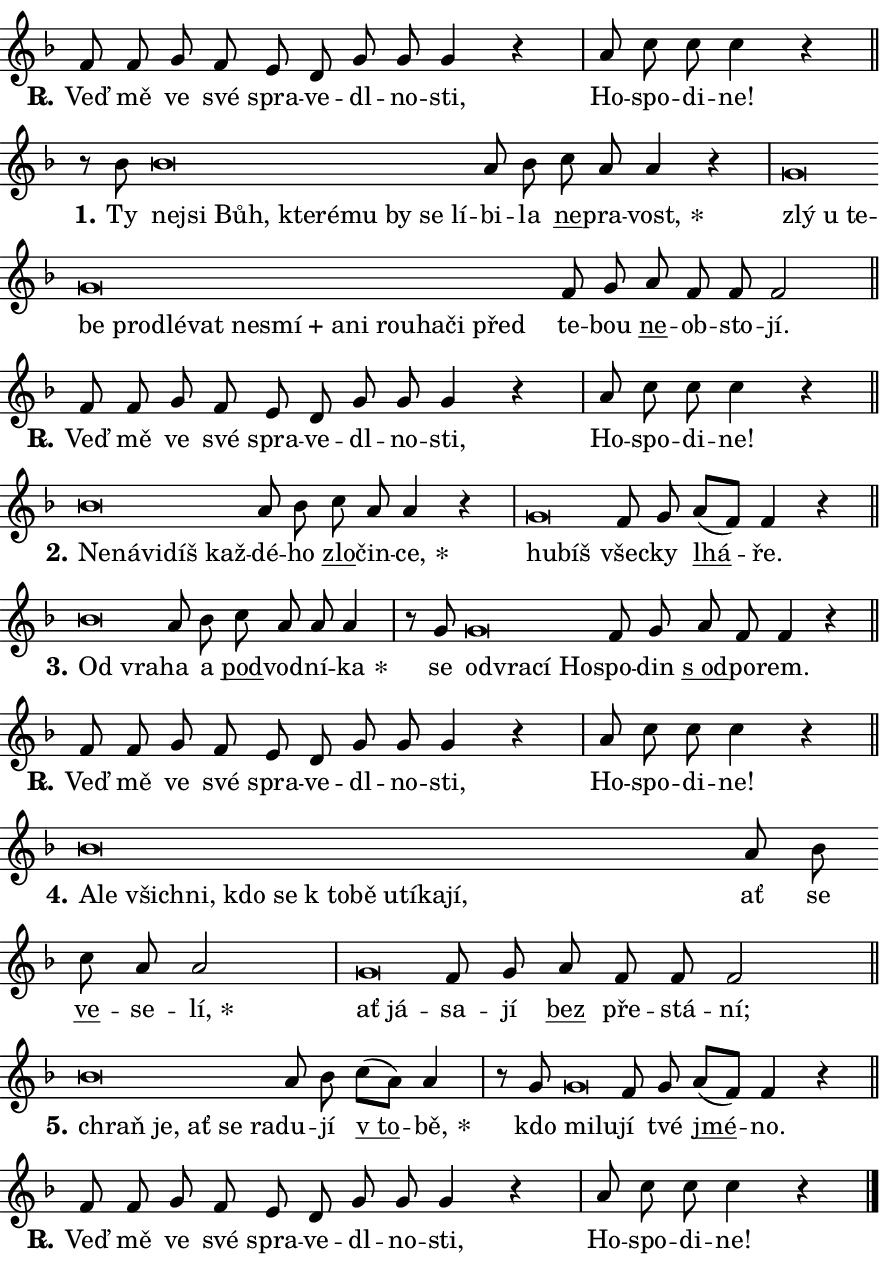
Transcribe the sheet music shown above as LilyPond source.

\version "2.24.0"
\header { tagline = "" }
\paper {
  indent = 0\cm
  top-margin = 0\cm
  right-margin = 0.13\cm % to fit lyric hyphens
  bottom-margin = 0\cm
  left-margin = 0\cm
  paper-width = 15\cm
  page-breaking = #ly:one-page-breaking
  system-system-spacing.basic-distance = #11
  score-system-spacing.basic-distance = #11
  ragged-last = ##f
}


%% Author: Thomas Morley
%% https://lists.gnu.org/archive/html/lilypond-user/2020-05/msg00002.html
#(define (line-position grob)
"Returns position of @var[grob} in current system:
   @code{'start}, if at first time-step
   @code{'end}, if at last time-step
   @code{'middle} otherwise
"
  (let* ((col (ly:item-get-column grob))
         (ln (ly:grob-object col 'left-neighbor))
         (rn (ly:grob-object col 'right-neighbor))
         (col-to-check-left (if (ly:grob? ln) ln col))
         (col-to-check-right (if (ly:grob? rn) rn col))
         (break-dir-left
           (and
             (ly:grob-property col-to-check-left 'non-musical #f)
             (ly:item-break-dir col-to-check-left)))
         (break-dir-right
           (and
             (ly:grob-property col-to-check-right 'non-musical #f)
             (ly:item-break-dir col-to-check-right))))
        (cond ((eqv? 1 break-dir-left) 'start)
              ((eqv? -1 break-dir-right) 'end)
              (else 'middle))))

#(define (tranparent-at-line-position vctor)
  (lambda (grob)
  "Relying on @code{line-position} select the relevant enry from @var{vctor}.
Used to determine transparency,"
    (case (line-position grob)
      ((end) (not (vector-ref vctor 0)))
      ((middle) (not (vector-ref vctor 1)))
      ((start) (not (vector-ref vctor 2))))))

noteHeadBreakVisibility =
#(define-music-function (break-visibility)(vector?)
"Makes @code{NoteHead}s transparent relying on @var{break-visibility}"
#{
  \override NoteHead.transparent =
    #(tranparent-at-line-position break-visibility)
#})

#(define delete-ledgers-for-transparent-note-heads
  (lambda (grob)
    "Reads whether a @code{NoteHead} is transparent.
If so this @code{NoteHead} is removed from @code{'note-heads} from
@var{grob}, which is supposed to be @code{LedgerLineSpanner}.
As a result ledgers are not printed for this @code{NoteHead}"
    (let* ((nhds-array (ly:grob-object grob 'note-heads))
           (nhds-list
             (if (ly:grob-array? nhds-array)
                 (ly:grob-array->list nhds-array)
                 '()))
           ;; Relies on the transparent-property being done before
           ;; Staff.LedgerLineSpanner.after-line-breaking is executed.
           ;; This is fragile ...
           (to-keep
             (remove
               (lambda (nhd)
                 (ly:grob-property nhd 'transparent #f))
               nhds-list)))
      ;; TODO find a better method to iterate over grob-arrays, similiar
      ;; to filter/remove etc for lists
      ;; For now rebuilt from scratch
      (set! (ly:grob-object grob 'note-heads)  '())
      (for-each
        (lambda (nhd)
          (ly:pointer-group-interface::add-grob grob 'note-heads nhd))
        to-keep))))

squashNotes = {
  \override NoteHead.X-extent = #'(-0.2 . 0.2)
  \override NoteHead.Y-extent = #'(-0.75 . 0)
  \override NoteHead.stencil =
    #(lambda (grob)
       (let ((pos (ly:grob-property grob 'staff-position)))
         (begin
           (if (< pos -7) (display "ERROR: Lower brevis then expected\n") (display ""))
           (if (<= pos -6) ly:text-interface::print ly:note-head::print))))
}
unSquashNotes = {
  \revert NoteHead.X-extent
  \revert NoteHead.Y-extent
  \revert NoteHead.stencil
}

hideNotes = \noteHeadBreakVisibility #begin-of-line-visible
unHideNotes = \noteHeadBreakVisibility #all-visible

% work-around for resetting accidentals
% https://lilypond.org/doc/v2.23/Documentation/notation/displaying-rhythms#unmetered-music
cadenzaMeasure = {
  \cadenzaOff
  \partial 1024 s1024
  \cadenzaOn
}

#(define-markup-command (accent layout props text) (markup?)
  "Underline accented syllable"
  (interpret-markup layout props
    #{\markup \override #'(offset . 4.3) \underline { #text }#}))

responsum = \markup \concat {
  "R" \hspace #-1.05 \path #0.1 #'((moveto 0 0.07) (lineto 0.9 0.8)) \hspace #0.05 "."
}

spaceSize = #0.6828661417322834 % exact space size for TeX Gyre Schola

\layout {
  \context {
    \Staff
    \remove "Time_signature_engraver"
    \override LedgerLineSpanner.after-line-breaking = #delete-ledgers-for-transparent-note-heads
  }
  \context {
    \Lyrics {
      \override LyricSpace.minimum-distance = \spaceSize
      \override LyricText.font-name = #"TeX Gyre Schola"
      \override LyricText.font-size = 1
      \override StanzaNumber.font-name = #"TeX Gyre Schola Bold"
      \override StanzaNumber.font-size = 1
    }
  }
  \context {
    \Score 
    \override NoteHead.text =
      #(lambda (grob) 
        (let ((pos (ly:grob-property grob 'staff-position)))
          #{\markup {
            \combine
              \halign #-0.55 \raise #(if (= pos -6) 0 0.5) \override #'(thickness . 2) \draw-line #'(3.2 . 0)
              \musicglyph "noteheads.sM1"
          }#}))
  }
}

% magnetic-lyrics.ily
%
%   written by
%     Jean Abou Samra <jean@abou-samra.fr>
%     Werner Lemberg <wl@gnu.org>
%
%   adapted by
%     Jiri Hon <jiri.hon@gmail.com>
%
% Version 2022-Apr-15

% https://www.mail-archive.com/lilypond-user@gnu.org/msg149350.html

#(define (Left_hyphen_pointer_engraver context)
   "Collect syllable-hyphen-syllable occurrences in lyrics and store
them in properties.  This engraver only looks to the left.  For
example, if the lyrics input is @code{foo -- bar}, it does the
following.

@itemize @bullet
@item
Set the @code{text} property of the @code{LyricHyphen} grob between
@q{foo} and @q{bar} to @code{foo}.

@item
Set the @code{left-hyphen} property of the @code{LyricText} grob with
text @q{foo} to the @code{LyricHyphen} grob between @q{foo} and
@q{bar}.
@end itemize

Use this auxiliary engraver in combination with the
@code{lyric-@/text::@/apply-@/magnetic-@/offset!} hook."
   (let ((hyphen #f)
         (text #f))
     (make-engraver
      (acknowledgers
       ((lyric-syllable-interface engraver grob source-engraver)
        (set! text grob)))
      (end-acknowledgers
       ((lyric-hyphen-interface engraver grob source-engraver)
        ;(when (not (grob::has-interface grob 'lyric-space-interface))
          (set! hyphen grob)));)
      ((stop-translation-timestep engraver)
       (when (and text hyphen)
         (ly:grob-set-object! text 'left-hyphen hyphen))
       (set! text #f)
       (set! hyphen #f)))))

#(define (lyric-text::apply-magnetic-offset! grob)
   "If the space between two syllables is less than the value in
property @code{LyricText@/.details@/.squash-threshold}, move the right
syllable to the left so that it gets concatenated with the left
syllable.

Use this function as a hook for
@code{LyricText@/.after-@/line-@/breaking} if the
@code{Left_@/hyphen_@/pointer_@/engraver} is active."
   (let ((hyphen (ly:grob-object grob 'left-hyphen #f)))
     (when hyphen
       (let ((left-text (ly:spanner-bound hyphen LEFT)))
         (when (grob::has-interface left-text 'lyric-syllable-interface)
           (let* ((common (ly:grob-common-refpoint grob left-text X))
                  (this-x-ext (ly:grob-extent grob common X))
                  (left-x-ext
                   (begin
                     ;; Trigger magnetism for left-text.
                     (ly:grob-property left-text 'after-line-breaking)
                     (ly:grob-extent left-text common X)))
                  ;; `delta` is the gap width between two syllables.
                  (delta (- (interval-start this-x-ext)
                            (interval-end left-x-ext)))
                  (details (ly:grob-property grob 'details))
                  (threshold (assoc-get 'squash-threshold details 0.2)))
             (when (< delta threshold)
               (let* (;; We have to manipulate the input text so that
                      ;; ligatures crossing syllable boundaries are not
                      ;; disabled.  For languages based on the Latin
                      ;; script this is essentially a beautification.
                      ;; However, for non-Western scripts it can be a
                      ;; necessity.
                      (lt (ly:grob-property left-text 'text))
                      (rt (ly:grob-property grob 'text))
                      (is-space (grob::has-interface hyphen 'lyric-space-interface))
                      (space (if is-space " " ""))
                      (extra-delta (if is-space spaceSize 0))
                      ;; Append new syllable.
                      (ltrt-space (if (and (string? lt) (string? rt))
                                (string-append lt space rt)
                                (make-concat-markup (list lt space rt))))
                      ;; Right-align `ltrt` to the right side.
                      (ltrt-space-markup (grob-interpret-markup
                               grob
                               (make-translate-markup
                                (cons (interval-length this-x-ext) 0)
                                (make-right-align-markup ltrt-space)))))
                 (begin
                   ;; Don't print `left-text`.
                   (ly:grob-set-property! left-text 'stencil #f)
                   ;; Set text and stencil (which holds all collected
                   ;; syllables so far) and shift it to the left.
                   (ly:grob-set-property! grob 'text ltrt-space)
                   (ly:grob-set-property! grob 'stencil ltrt-space-markup)
                   (ly:grob-translate-axis! grob (- (- delta extra-delta)) X))))))))))


#(define (lyric-hyphen::displace-bounds-first grob)
   ;; Make very sure this callback isn't triggered too early.
   (let ((left (ly:spanner-bound grob LEFT))
         (right (ly:spanner-bound grob RIGHT)))
     (ly:grob-property left 'after-line-breaking)
     (ly:grob-property right 'after-line-breaking)
     (ly:lyric-hyphen::print grob)))

squashThreshold = #0.4

\layout {
  \context {
    \Lyrics
    \consists #Left_hyphen_pointer_engraver
    \override LyricText.after-line-breaking =
      #lyric-text::apply-magnetic-offset!
    \override LyricHyphen.stencil = #lyric-hyphen::displace-bounds-first
    \override LyricText.details.squash-threshold = \squashThreshold
    \override LyricHyphen.minimum-distance = 0
    \override LyricHyphen.minimum-length = \squashThreshold
  }
}

squashText = \override LyricText.details.squash-threshold = 9999
unSquashText = \override LyricText.details.squash-threshold = \squashThreshold

leftText = \override LyricText.self-alignment-X = #LEFT
unLeftText = \revert LyricText.self-alignment-X

starOffset = #(lambda (grob) 
                (let ((x_offset (ly:self-alignment-interface::aligned-on-x-parent grob)))
                  (if (= x_offset 0) 0 (+ x_offset 1.2))))

star = #(define-music-function (syllable)(string?)
"Append star separator at the end of a syllable"
#{
  \once \override LyricText.X-offset = #starOffset
  \lyricmode { \markup {
    #syllable
    \override #'((font-name . "TeX Gyre Schola Bold")) \hspace #0.2 \lower #0.65 \larger "*"
  } }
#})

starAccent = #(define-music-function (syllable)(string?)
"Append star separator at the end of a syllable and make accent"
#{
  \once \override LyricText.X-offset = #starOffset
  \lyricmode { \markup {
    \accent #syllable
    \override #'((font-name . "TeX Gyre Schola Bold")) \hspace #0.2 \lower #0.65 \larger "*"
  } }
#})

breath = #(define-music-function (syllable)(string?)
"Append breathing indicator at the end of a syllable"
#{
  \lyricmode { \markup { #syllable "+" } }
#})

optionalBreath = #(define-music-function (syllable)(string?)
"Append optional breathing indicator at the end of a syllable"
#{
  \lyricmode { \markup { #syllable "(+)" } }
#})


\score {
    <<
        \new Voice = "melody" { \cadenzaOn \key f \major \relative { f'8 f g f e d \bar "" g g g4 r \cadenzaMeasure \bar "|" a8 c c c4 r \cadenzaMeasure \bar "||" \break } }
        \new Lyrics \lyricsto "melody" { \lyricmode { \set stanza = \responsum
Veď mě ve své spra -- ve -- dl -- no -- sti, Ho -- spo -- di -- ne! } }
    >>
    \layout {}
}

\score {
    <<
        \new Voice = "melody" { \cadenzaOn \key f \major \relative { r8 bes'8 \squashNotes bes\breve*1/16 \hideNotes \breve*1/16 \bar "" \breve*1/16 \bar "" \breve*1/16 \bar "" \breve*1/16 \bar "" \breve*1/16 \bar "" \breve*1/16 \bar "" \breve*1/16 \breve*1/16 \bar "" \unHideNotes \unSquashNotes a8 bes \bar "" c a a4 r \cadenzaMeasure \bar "|" \squashNotes g\breve*1/16 \hideNotes \breve*1/16 \bar "" \breve*1/16 \bar "" \breve*1/16 \bar "" \breve*1/16 \bar "" \breve*1/16 \bar "" \breve*1/16 \bar "" \breve*1/16 \bar "" \breve*1/16 \bar "" \breve*1/16 \bar "" \breve*1/16 \bar "" \breve*1/16 \bar "" \breve*1/16 \bar "" \breve*1/16 \breve*1/16 \bar "" \unHideNotes \unSquashNotes f8 g \bar "" a f f f2 \cadenzaMeasure \bar "||" \break } }
        \new Lyrics \lyricsto "melody" { \lyricmode { \set stanza = "1."
Ty \leftText nej -- \squashText si Bůh, kte -- ré -- mu by se lí -- \unLeftText \unSquashText bi -- la \markup \accent ne -- pra -- \star vost, \leftText zlý \squashText u te -- be pro -- dlé -- vat ne -- \breath "smí" a -- ni rou -- ha -- či před \unLeftText \unSquashText te -- bou \markup \accent ne -- ob -- sto -- jí. } }
    >>
    \layout {}
}

\score {
    <<
        \new Voice = "melody" { \cadenzaOn \key f \major \relative { f'8 f g f e d \bar "" g g g4 r \cadenzaMeasure \bar "|" a8 c c c4 r \cadenzaMeasure \bar "||" \break } }
        \new Lyrics \lyricsto "melody" { \lyricmode { \set stanza = \responsum
Veď mě ve své spra -- ve -- dl -- no -- sti, Ho -- spo -- di -- ne! } }
    >>
    \layout {}
}

\score {
    <<
        \new Voice = "melody" { \cadenzaOn \key f \major \relative { \squashNotes bes'\breve*1/16 \hideNotes \breve*1/16 \bar "" \breve*1/16 \bar "" \breve*1/16 \breve*1/16 \bar "" \unHideNotes \unSquashNotes a8 bes \bar "" c a a4 r \cadenzaMeasure \bar "|" \squashNotes g\breve*1/16 \hideNotes \breve*1/16 \bar "" \unHideNotes \unSquashNotes f8 g \bar "" a[( f)] f4 r \cadenzaMeasure \bar "||" \break } }
        \new Lyrics \lyricsto "melody" { \lyricmode { \set stanza = "2."
\leftText Ne -- \squashText ná -- vi -- díš kaž -- \unLeftText \unSquashText dé -- ho \markup \accent zlo -- čin -- \star ce, \leftText hu -- \squashText bíš \unLeftText \unSquashText všec -- ky \markup \accent lhá -- ře. } }
    >>
    \layout {}
}

\score {
    <<
        \new Voice = "melody" { \cadenzaOn \key f \major \relative { \squashNotes bes'\breve*1/16 \hideNotes \breve*1/16 \bar "" \unHideNotes \unSquashNotes a8 bes \bar "" c a a a4 \cadenzaMeasure \bar "|" r8 g8 \squashNotes g\breve*1/16 \hideNotes \breve*1/16 \bar "" \breve*1/16 \breve*1/16 \bar "" \unHideNotes \unSquashNotes f8 g \bar "" a f f4 r \cadenzaMeasure \bar "||" \break } }
        \new Lyrics \lyricsto "melody" { \lyricmode { \set stanza = "3."
\leftText Od \squashText vra -- \unLeftText \unSquashText ha a \markup \accent pod -- vod -- ní -- \star ka se \leftText od -- \squashText vra -- cí Ho -- \unLeftText \unSquashText spo -- din \markup \accent "s od" -- po -- rem. } }
    >>
    \layout {}
}

\score {
    <<
        \new Voice = "melody" { \cadenzaOn \key f \major \relative { f'8 f g f e d \bar "" g g g4 r \cadenzaMeasure \bar "|" a8 c c c4 r \cadenzaMeasure \bar "||" \break } }
        \new Lyrics \lyricsto "melody" { \lyricmode { \set stanza = \responsum
Veď mě ve své spra -- ve -- dl -- no -- sti, Ho -- spo -- di -- ne! } }
    >>
    \layout {}
}

\score {
    <<
        \new Voice = "melody" { \cadenzaOn \key f \major \relative { \squashNotes bes'\breve*1/16 \hideNotes \breve*1/16 \bar "" \breve*1/16 \bar "" \breve*1/16 \bar "" \breve*1/16 \bar "" \breve*1/16 \bar "" \breve*1/16 \bar "" \breve*1/16 \bar "" \breve*1/16 \bar "" \breve*1/16 \bar "" \breve*1/16 \breve*1/16 \bar "" \unHideNotes \unSquashNotes a8 bes \bar "" c a a2 \cadenzaMeasure \bar "|" \squashNotes g\breve*1/16 \hideNotes \breve*1/16 \bar "" \unHideNotes \unSquashNotes f8 g \bar "" a f f f2 \cadenzaMeasure \bar "||" \break } }
        \new Lyrics \lyricsto "melody" { \lyricmode { \set stanza = "4."
\leftText A -- \squashText le všich -- ni, kdo se "k to" -- bě u -- tí -- ka -- jí, \unLeftText \unSquashText ať se \markup \accent ve -- se -- \star lí, \leftText ať \squashText já -- \unLeftText \unSquashText sa -- jí \markup \accent bez pře -- stá -- ní; } }
    >>
    \layout {}
}

\score {
    <<
        \new Voice = "melody" { \cadenzaOn \key f \major \relative { \squashNotes bes'\breve*1/16 \hideNotes \breve*1/16 \bar "" \breve*1/16 \bar "" \breve*1/16 \breve*1/16 \bar "" \unHideNotes \unSquashNotes a8 bes \bar "" c[( a)] a4 \cadenzaMeasure \bar "|" r8 g8 \squashNotes g\breve*1/16 \hideNotes \breve*1/16 \bar "" \unHideNotes \unSquashNotes f8 g \bar "" a[( f)] f4 r \cadenzaMeasure \bar "||" \break } }
        \new Lyrics \lyricsto "melody" { \lyricmode { \set stanza = "5."
\leftText chraň \squashText je, ať se ra -- \unLeftText \unSquashText du -- jí \markup \accent "v to" -- \star bě, kdo \leftText mi -- \squashText lu -- \unLeftText \unSquashText jí tvé \markup \accent jmé -- no. } }
    >>
    \layout {}
}

\score {
    <<
        \new Voice = "melody" { \cadenzaOn \key f \major \relative { f'8 f g f e d \bar "" g g g4 r \cadenzaMeasure \bar "|" a8 c c c4 r \cadenzaMeasure \bar "||" \break } \bar "|." }
        \new Lyrics \lyricsto "melody" { \lyricmode { \set stanza = \responsum
Veď mě ve své spra -- ve -- dl -- no -- sti, Ho -- spo -- di -- ne! } }
    >>
    \layout {}
}
